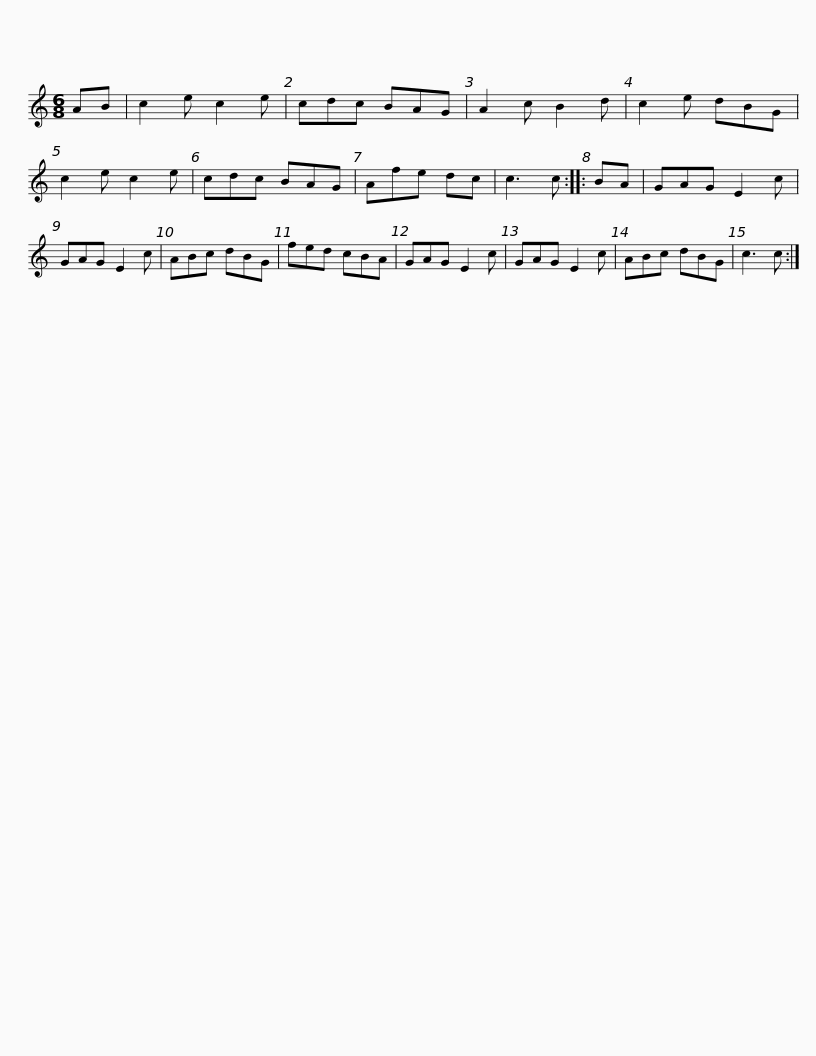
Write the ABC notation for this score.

X:1
L:1/8
M:6/8
I:linebreak $
K:C
V:1 treble
V:1
 AB | c2 e c2 e | cdc BAG | A2 c B2 d | c2 e dBG | %5
 c2 e c2 e | cdc BAG | Afe dc | c3 c :: BA |$ %10
 GAG E2 c | GAG E2 c | ABc dBG | fed cBA | GAG E2 c | %15
 GAG E2 c | ABc dBG | c3 c :| %18
